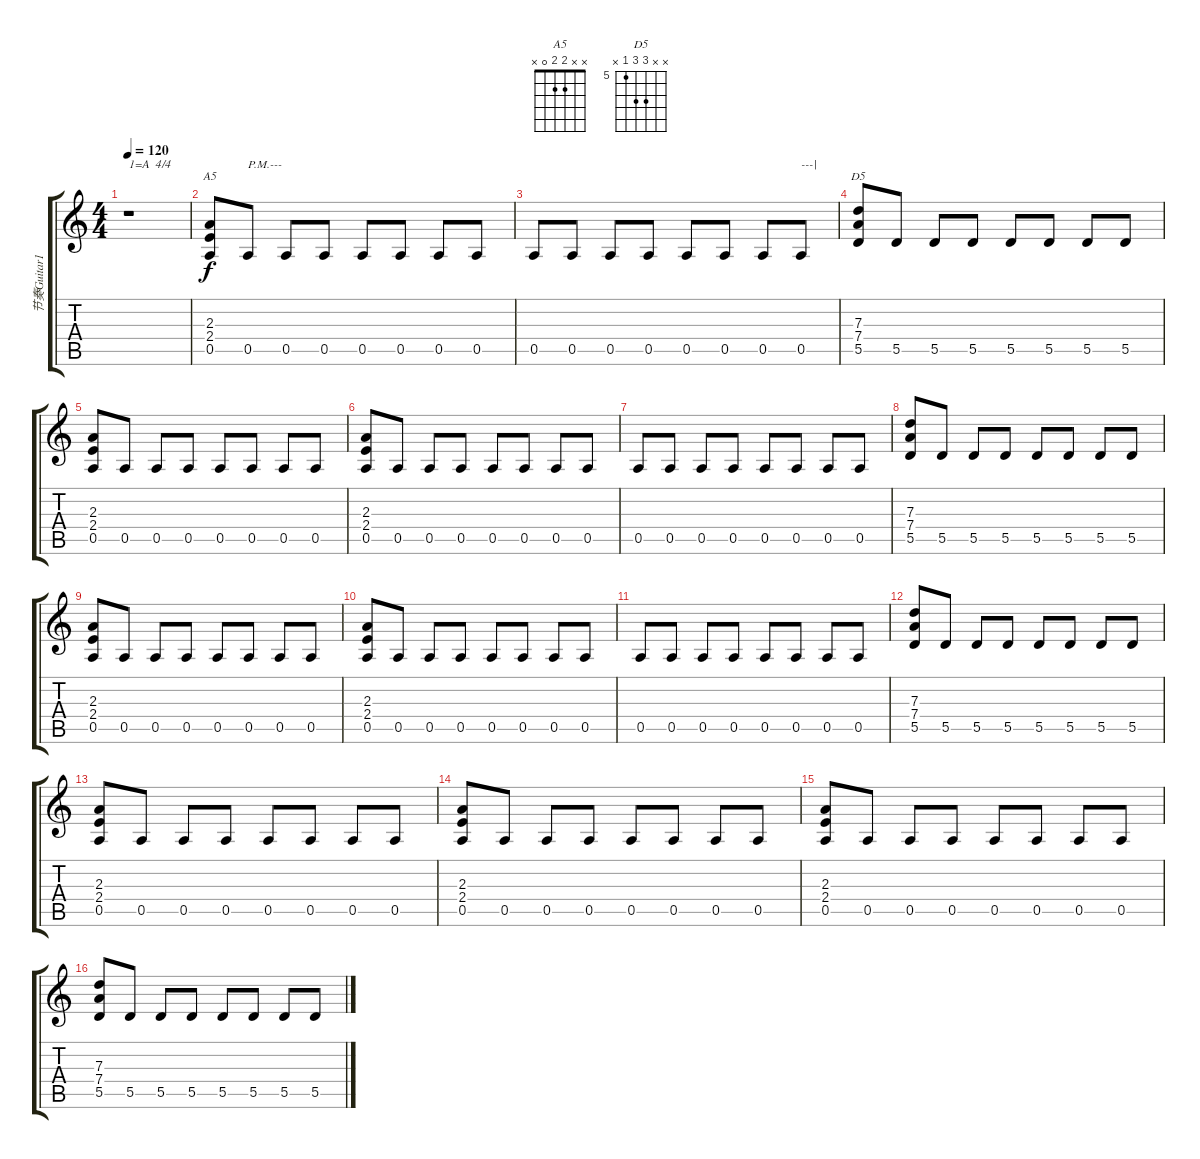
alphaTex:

\track ("节奏Guitar1" "节奏Guitar1") {instrument distortionguitar}
\staff {score tabs}
\tuning (E4 B3 G3 D3 A2 E2) {hide}
\chord ("A5" x x 2 2 0 x)
\chord ("D5" x x 7 7 5 x) {firstfret 5}
\ts (4 4)
\tempo 120
\clef g2
\ks c
r.1{txt "1=A  4/4" dy f instrument distortionguitar} |
(2.3 2.4 0.5).8{ch "A5"} 0.5.8{txt "P.M.---"} 0.5.8 0.5.8 0.5.8 0.5.8 0.5.8 0.5.8 |
0.5.8 0.5.8 0.5.8 0.5.8 0.5.8 0.5.8 0.5.8 0.5.8{txt "---|"} |
(7.3 7.4 5.5).8{ch "D5"} 5.5.8 5.5.8 5.5.8 5.5.8 5.5.8 5.5.8 5.5.8 |
(2.3 2.4 0.5).8 0.5.8 0.5.8 0.5.8 0.5.8 0.5.8 0.5.8 0.5.8 |
(2.3 2.4 0.5).8 0.5.8 0.5.8 0.5.8 0.5.8 0.5.8 0.5.8 0.5.8 |
0.5.8 0.5.8 0.5.8 0.5.8 0.5.8 0.5.8 0.5.8 0.5.8 |
(7.3 7.4 5.5).8 5.5.8 5.5.8 5.5.8 5.5.8 5.5.8 5.5.8 5.5.8 |
(2.3 2.4 0.5).8 0.5.8 0.5.8 0.5.8 0.5.8 0.5.8 0.5.8 0.5.8 |
(2.3 2.4 0.5).8 0.5.8 0.5.8 0.5.8 0.5.8 0.5.8 0.5.8 0.5.8 |
0.5.8 0.5.8 0.5.8 0.5.8 0.5.8 0.5.8 0.5.8 0.5.8 |
(7.3 7.4 5.5).8 5.5.8 5.5.8 5.5.8 5.5.8 5.5.8 5.5.8 5.5.8 |
(2.3 2.4 0.5).8 0.5.8 0.5.8 0.5.8 0.5.8 0.5.8 0.5.8 0.5.8 |
(2.3 2.4 0.5).8 0.5.8 0.5.8 0.5.8 0.5.8 0.5.8 0.5.8 0.5.8 |
(2.3 2.4 0.5).8 0.5.8 0.5.8 0.5.8 0.5.8 0.5.8 0.5.8 0.5.8 |
(7.3 7.4 5.5).8 5.5.8 5.5.8 5.5.8 5.5.8 5.5.8 5.5.8 5.5.8
